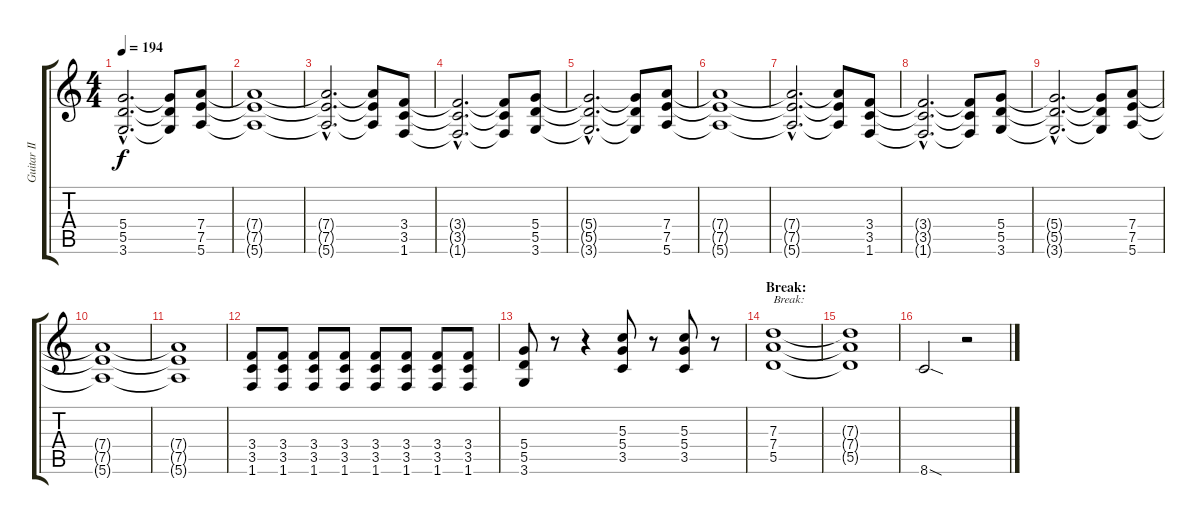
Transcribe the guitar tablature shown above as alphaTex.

\track ("Guitar II" "Guitar II") {instrument distortionguitar}
\staff {score tabs}
\tuning (E4 B3 G3 D3 A2 E2) {hide}
\ts (4 4)
\tempo 194
\clef g2
\ks c
(5.4{hac t} 5.5{hac t} 3.6{hac t}).2{d dy f} (5.4{t} 5.5{t} 3.6{t}).8 (7.4 7.5 5.6).8 |
(7.4{t} 7.5{t} 5.6{t}).1 |
(7.4{hac t} 7.5{hac t} 5.6{hac t}).2{d} (7.4{t} 7.5{t} 5.6{t}).8 (3.4 3.5 1.6).8 |
(3.4{hac t} 3.5{hac t} 1.6{hac t}).2{d} (3.4{t} 3.5{t} 1.6{t}).8 (5.4 5.5 3.6).8 |
(5.4{hac t} 5.5{hac t} 3.6{hac t}).2{d} (5.4{t} 5.5{t} 3.6{t}).8 (7.4 7.5 5.6).8 |
(7.4{t} 7.5{t} 5.6{t}).1 |
(7.4{hac t} 7.5{hac t} 5.6{hac t}).2{d} (7.4{t} 7.5{t} 5.6{t}).8 (3.4 3.5 1.6).8 |
(3.4{hac t} 3.5{hac t} 1.6{hac t}).2{d} (3.4{t} 3.5{t} 1.6{t}).8 (5.4 5.5 3.6).8 |
(5.4{hac t} 5.5{hac t} 3.6{hac t}).2{d} (5.4{t} 5.5{t} 3.6{t}).8 (7.4 7.5 5.6).8 |
(7.4{t} 7.5{t} 5.6{t}).1 |
(7.4{t} 7.5{t} 5.6{t}).1 |
(3.4 3.5 1.6).8 (3.4 3.5 1.6).8 (3.4 3.5 1.6).8 (3.4 3.5 1.6).8 (3.4 3.5 1.6).8 (3.4 3.5 1.6).8 (3.4 3.5 1.6).8 (3.4 3.5 1.6).8 |
(5.4 5.5 3.6).8 r.8 r.4 (5.3 5.4 3.5).8 r.8 (5.3 5.4 3.5).8 r.8 |
\section ("" "Break:")
(7.3 7.4 5.5).1{txt "Break:"} |
(7.3{t} 7.4{t} 5.5{t}).1 |
8.6{sod}.2 r.2
